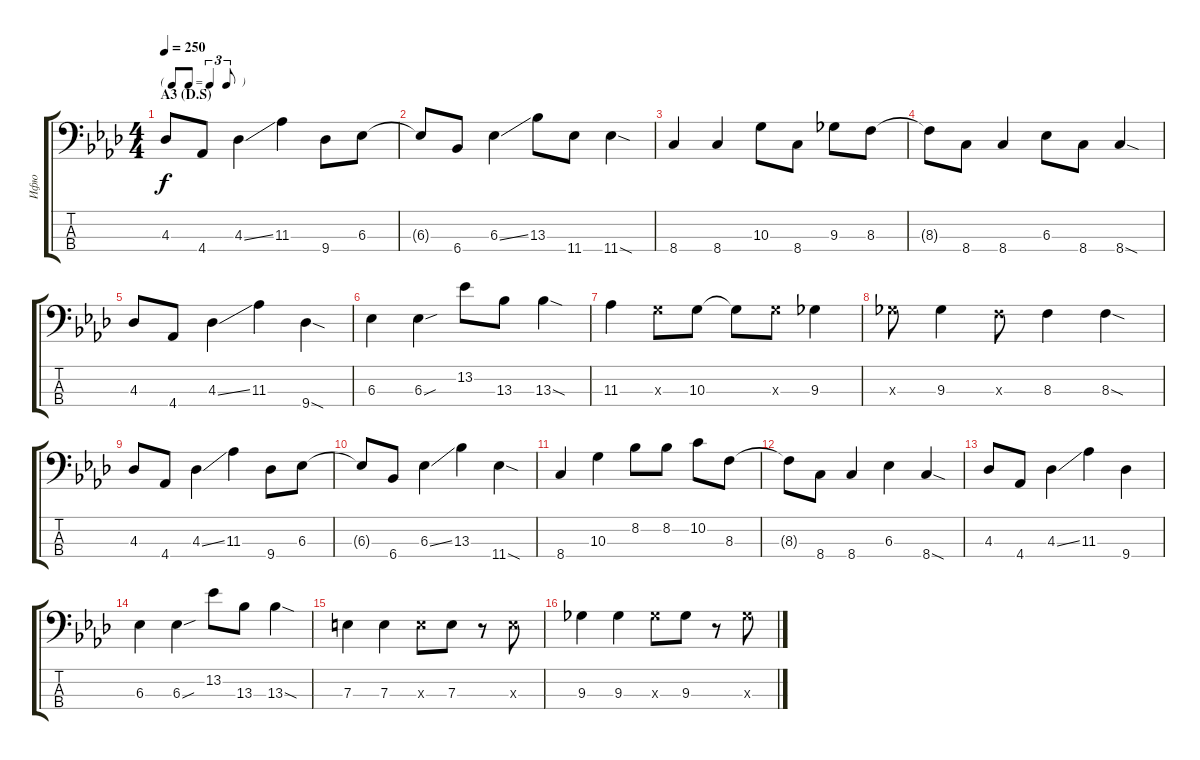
\track ("Ифю" "Ифю") {instrument electricbassfinger}
\staff {score tabs}
\tuning (G2 D2 A1 E1) {hide}
\ts (4 4)
\tf triplet8th
\section ("" "A3 (D.S)")
\tempo 250
\clef f4
\ks ab
4.3.8{dy f} 4.4.8 4.3{ss}.4 11.3.4 9.4.8 6.3.8 |
6.3{t}.8 6.4.8 6.3{ss}.4 13.3.8 11.4.8 11.4{sod}.4 |
8.4.4 8.4.4 10.3.8 8.4.8 9.3.8 8.3.8 |
8.3{t}.8 8.4.8 8.4.4 6.3.8 8.4.8 8.4{sod}.4 |
4.3.8 4.4.8 4.3{ss}.4 11.3.4 9.4{sod}.4 |
6.3.4 6.3{sou}.4 13.2.8 13.3.8 13.3{sod}.4 |
11.3.4 10.3{x}.8 10.3.8 10.3{t}.8 10.3{x}.8 9.3.4 |
9.3{x}.8 9.3.4 8.3{x}.8 8.3.4 8.3{sod}.4 |
4.3.8 4.4.8 4.3{ss}.4 11.3.4 9.4.8 6.3.8 |
6.3{t}.8 6.4.8 6.3{ss}.4 13.3.4 11.4{sod}.4 |
8.4.4 10.3.4 8.2.8 8.2.8 10.2.8 8.3.8 |
8.3{t}.8 8.4.8 8.4.4 6.3.4 8.4{sod}.4 |
4.3.8 4.4.8 4.3{ss}.4 11.3.4 9.4.4 |
6.3.4 6.3{sou}.4 13.2.8 13.3.8 13.3{sod}.4 |
7.3.4 7.3.4 7.3{x}.8 7.3.8 r.8 7.3{x}.8 |
9.3.4 9.3.4 9.3{x}.8 9.3.8 r.8 9.3{x}.8
